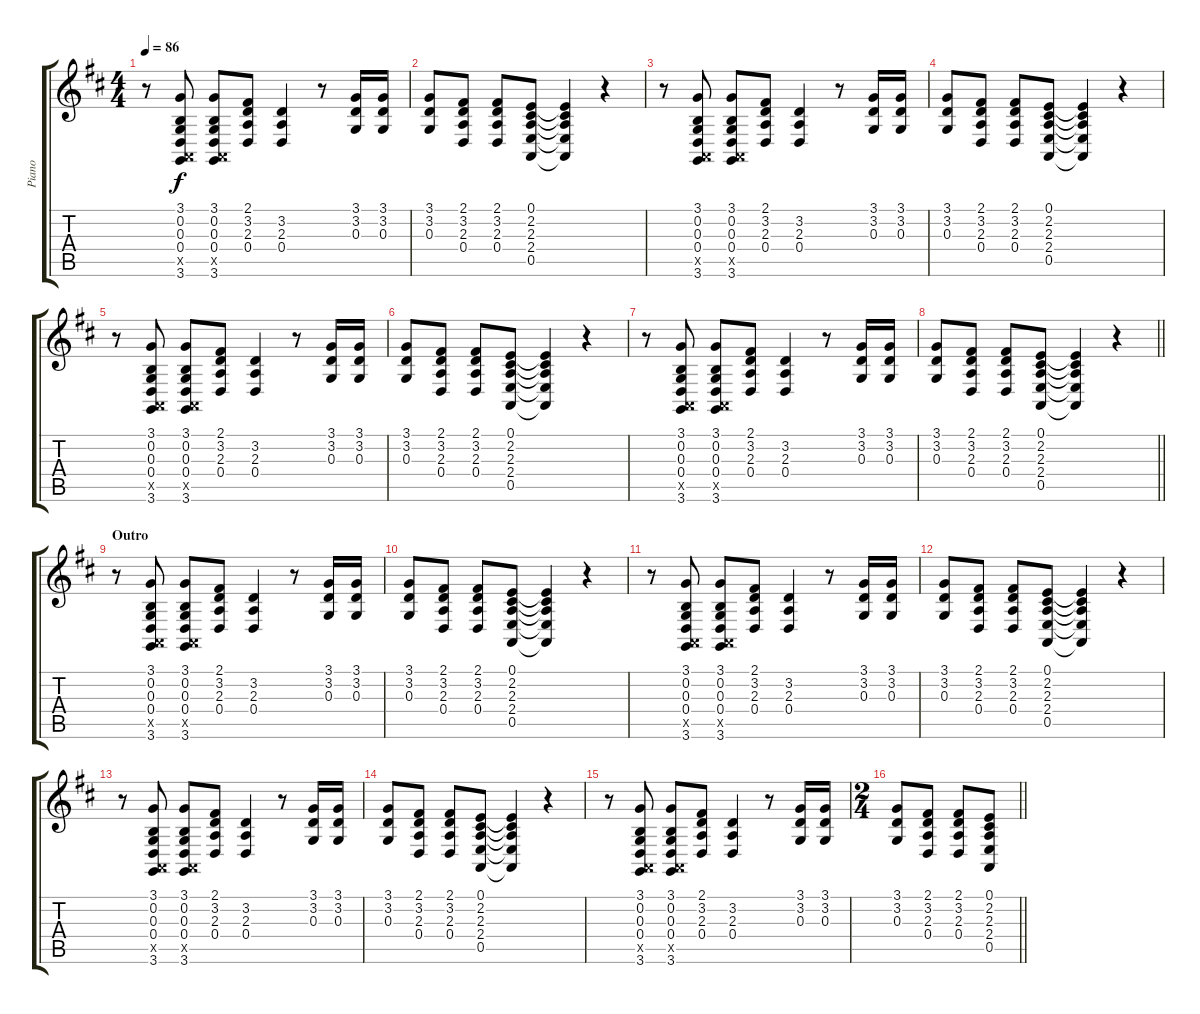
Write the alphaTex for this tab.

\track ("Piano" "Piano") {instrument acousticgrandpiano}
\staff {score tabs}
\tuning (E4 B3 G3 D3 A2 E2) {hide}
\ts (4 4)
\tempo 86
\clef g2
\ks d
r.8{dy f} (3.1 0.2 0.3 0.4 0.5{x} 3.6).8 (3.1 0.2 0.3 0.4 0.5{x} 3.6).8 (2.1 3.2 2.3 0.4).8 (3.2 2.3 0.4).4 r.8 (3.1 3.2 0.3).16 (3.1 3.2 0.3).16 |
(3.1 3.2 0.3).8 (2.1 3.2 2.3 0.4).8 (2.1 3.2 2.3 0.4).8 (0.1 2.2 2.3 2.4 0.5).8 (0.1{t} 2.2{t} 2.3{t} 2.4{t} 0.5{t}).4 r.4 |
r.8 (3.1 0.2 0.3 0.4 0.5{x} 3.6).8 (3.1 0.2 0.3 0.4 0.5{x} 3.6).8 (2.1 3.2 2.3 0.4).8 (3.2 2.3 0.4).4 r.8 (3.1 3.2 0.3).16 (3.1 3.2 0.3).16 |
(3.1 3.2 0.3).8 (2.1 3.2 2.3 0.4).8 (2.1 3.2 2.3 0.4).8 (0.1 2.2 2.3 2.4 0.5).8 (0.1{t} 2.2{t} 2.3{t} 2.4{t} 0.5{t}).4 r.4 |
r.8 (3.1 0.2 0.3 0.4 0.5{x} 3.6).8 (3.1 0.2 0.3 0.4 0.5{x} 3.6).8 (2.1 3.2 2.3 0.4).8 (3.2 2.3 0.4).4 r.8 (3.1 3.2 0.3).16 (3.1 3.2 0.3).16 |
(3.1 3.2 0.3).8 (2.1 3.2 2.3 0.4).8 (2.1 3.2 2.3 0.4).8 (0.1 2.2 2.3 2.4 0.5).8 (0.1{t} 2.2{t} 2.3{t} 2.4{t} 0.5{t}).4 r.4 |
r.8 (3.1 0.2 0.3 0.4 0.5{x} 3.6).8 (3.1 0.2 0.3 0.4 0.5{x} 3.6).8 (2.1 3.2 2.3 0.4).8 (3.2 2.3 0.4).4 r.8 (3.1 3.2 0.3).16 (3.1 3.2 0.3).16 |
\barLineRight lightlight
(3.1 3.2 0.3).8 (2.1 3.2 2.3 0.4).8 (2.1 3.2 2.3 0.4).8 (0.1 2.2 2.3 2.4 0.5).8 (0.1{t} 2.2{t} 2.3{t} 2.4{t} 0.5{t}).4 r.4 |
\section ("" "Outro")
r.8 (3.1 0.2 0.3 0.4 0.5{x} 3.6).8 (3.1 0.2 0.3 0.4 0.5{x} 3.6).8 (2.1 3.2 2.3 0.4).8 (3.2 2.3 0.4).4 r.8 (3.1 3.2 0.3).16 (3.1 3.2 0.3).16 |
(3.1 3.2 0.3).8 (2.1 3.2 2.3 0.4).8 (2.1 3.2 2.3 0.4).8 (0.1 2.2 2.3 2.4 0.5).8 (0.1{t} 2.2{t} 2.3{t} 2.4{t} 0.5{t}).4 r.4 |
r.8 (3.1 0.2 0.3 0.4 0.5{x} 3.6).8 (3.1 0.2 0.3 0.4 0.5{x} 3.6).8 (2.1 3.2 2.3 0.4).8 (3.2 2.3 0.4).4 r.8 (3.1 3.2 0.3).16 (3.1 3.2 0.3).16 |
(3.1 3.2 0.3).8 (2.1 3.2 2.3 0.4).8 (2.1 3.2 2.3 0.4).8 (0.1 2.2 2.3 2.4 0.5).8 (0.1{t} 2.2{t} 2.3{t} 2.4{t} 0.5{t}).4 r.4 |
r.8 (3.1 0.2 0.3 0.4 0.5{x} 3.6).8 (3.1 0.2 0.3 0.4 0.5{x} 3.6).8 (2.1 3.2 2.3 0.4).8 (3.2 2.3 0.4).4 r.8 (3.1 3.2 0.3).16 (3.1 3.2 0.3).16 |
(3.1 3.2 0.3).8 (2.1 3.2 2.3 0.4).8 (2.1 3.2 2.3 0.4).8 (0.1 2.2 2.3 2.4 0.5).8 (0.1{t} 2.2{t} 2.3{t} 2.4{t} 0.5{t}).4 r.4 |
r.8 (3.1 0.2 0.3 0.4 0.5{x} 3.6).8 (3.1 0.2 0.3 0.4 0.5{x} 3.6).8 (2.1 3.2 2.3 0.4).8 (3.2 2.3 0.4).4 r.8 (3.1 3.2 0.3).16 (3.1 3.2 0.3).16 |
\ts (2 4)
\barLineRight lightlight
(3.1 3.2 0.3).8 (2.1 3.2 2.3 0.4).8 (2.1 3.2 2.3 0.4).8 (0.1 2.2 2.3 2.4 0.5).8
